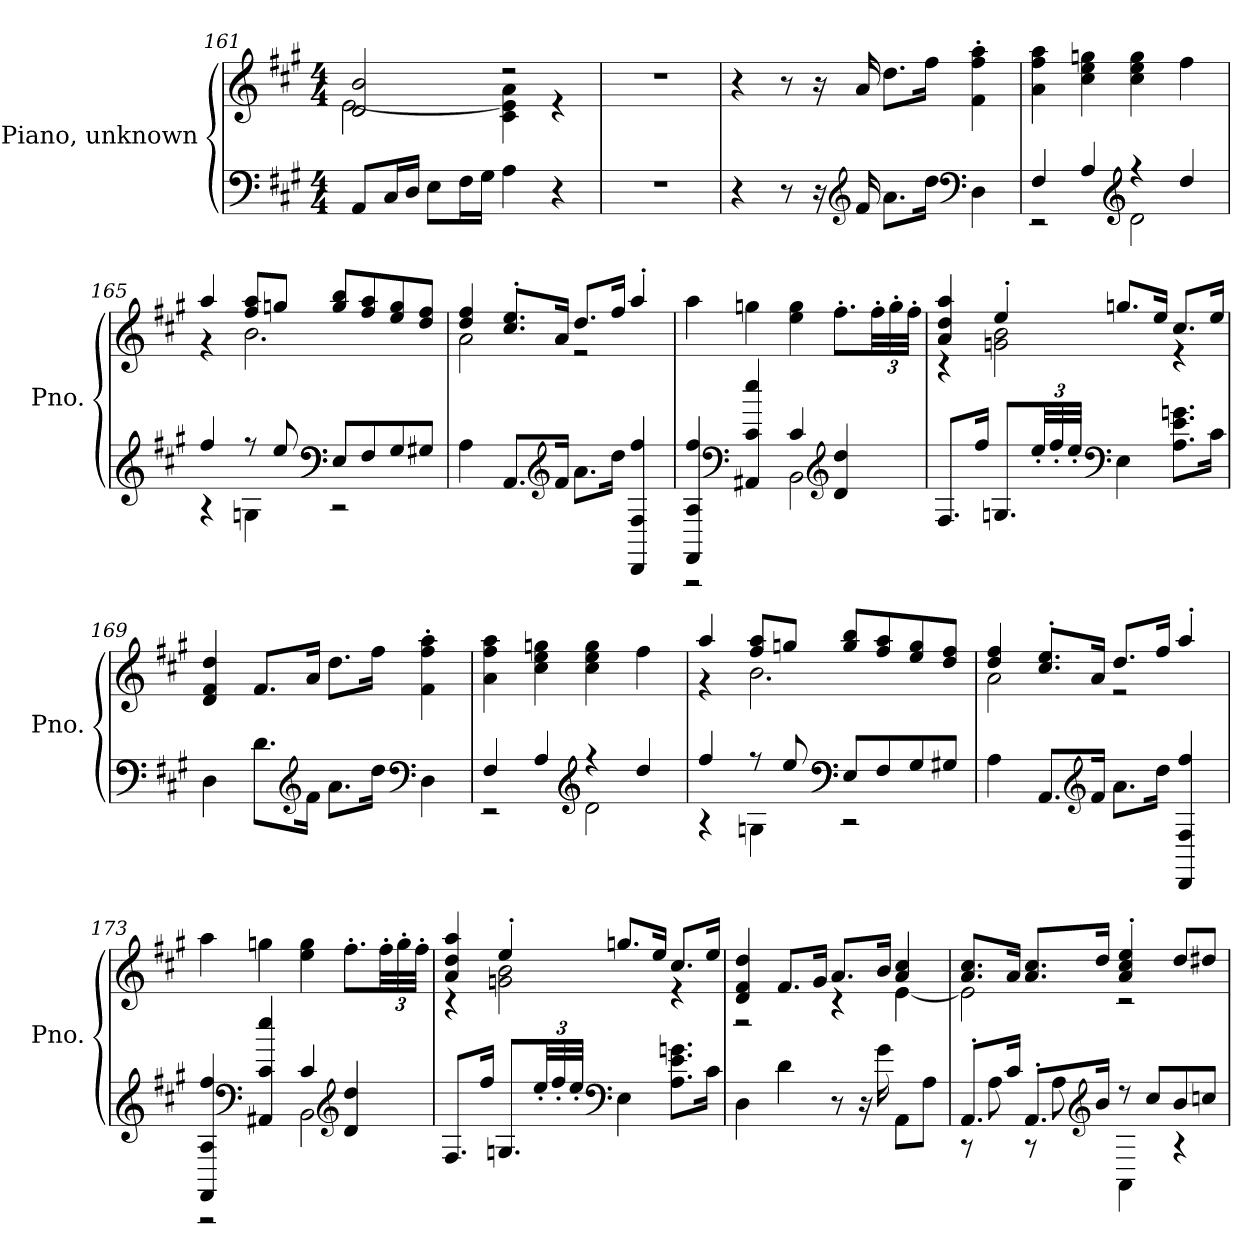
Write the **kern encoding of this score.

**kern	**kern
*part1	*part1
*staff2	*staff1
*I"Piano, unknown	*
*I'Pno.	*
*clefF4	*clefG2
*k[f#c#g#]	*k[f#c#g#]
*M4/4	*M4/4
=161	=161
*	*^
8AA/L	2d/ 2b/	[2e\
16C#/L	.	.
16D/JJ	.	.
8E\L	.	.
16F#\L	.	.
16G#\JJ	.	.
4A\	2r	4c#\ 4e\] 4a\
4r	.	4r
*	*v	*v
=162	=162
1r	1r
!!LO:LB:g=z
=163	=163
4r	4r
8r	8r
16r	16r
*clefG2	*
16f#/	16a/
8.a\L	8.dd\L
16dd\Jk	16ff#\Jk
*clefF4	*
4D\	4f#\' 4ff#\' 4aa\'
=164	=164
*^	*
4F#/	2r	4a\ 4ff#\ 4aa\
4A/	.	4cc#\ 4ee\ 4ggn\
*clefG2	*	*
4r	2d\	4cc#\ 4ee\ 4gg\
4dd/	.	4ff#\
=165	=165	=165
*	*	*^
4ff#/	4r	4aa/	4r
8r	4Gn\	8ff#/ 8aa/L	2.b\
8ee/	.	8ggn/J	.
*clefF4	*	*	*
8E/L	2r	8gg/ 8bb/L	.
8F#/	.	8ff#/ 8aa/	.
8G/	.	8ee/ 8gg/	.
8G#X/J	.	8dd/ 8ff#/J	.
*v	*v	*	*
=166	=166	=166
4A\	4dd/ 4ff#/	2a\
8.AA/L	8.cc#/' 8.ee/'L	.
*clefG2	*	*
16f#/Jk	16a/Jk	.
8.a\L	8.dd/L	2r
16dd\Jk	16ff#/Jk	.
4DD/ 4F#/ 4ff#/	4aa'/	.
*	*v	*v
!!LO:LB:g=z
=167	=167
*^	*
4FF#/ 4A/ 4ff#/	2r	4aa\
*clefF4	*	*
4AA#X/ 4c#/ 4ee/	.	4ggn\
4c#/	2BB\	4ee\ 4gg\
*clefG2	*	*
4d/ 4dd/	.	8.ff#'\L
*	*	*Xbrackettup
.	.	48ff#'\LL
.	.	48gg'\
.	.	48ff#'\JJJ
*v	*v	*
=168	=168
*	*^
8.F#/L	4a/ 4dd/ 4aa/	4r
16ff#/Jk	.	.
8.Gn/L	4ee'/	2gn\ 2b\
*Xbrackettup	*	*
48ee'/LL	.	.
48ff#'/	.	.
48ee'/JJJ	.	.
*clefF4	*	*
4E\	8.ggn/L	.
.	16ee/Jk	.
8.A\ 8.e\ 8.gn\L	8.cc#/L	4r
16c#\Jk	16ee/Jk	.
*	*v	*v
=169	=169
4D\	4d/ 4f#/ 4dd/
8.d\L	8.f#/L
*clefG2	*
16f#\Jk	16a/Jk
8.a\L	8.dd\L
16dd\Jk	16ff#\Jk
*clefF4	*
4D\	4f#\' 4ff#\' 4aa\'
!!LO:LB:g=z
=170	=170
*^	*
4F#/	2r	4a\ 4ff#\ 4aa\
4A/	.	4cc#\ 4ee\ 4ggn\
*clefG2	*	*
4r	2d\	4cc#\ 4ee\ 4gg\
4dd/	.	4ff#\
=171	=171	=171
*	*	*^
4ff#/	4r	4aa/	4r
8r	4Gn\	8ff#/ 8aa/L	2.b\
8ee/	.	8ggn/J	.
*clefF4	*	*	*
8E/L	2r	8gg/ 8bb/L	.
8F#/	.	8ff#/ 8aa/	.
8G/	.	8ee/ 8gg/	.
8G#X/J	.	8dd/ 8ff#/J	.
*v	*v	*	*
=172	=172	=172
4A\	4dd/ 4ff#/	2a\
8.AA/L	8.cc#/' 8.ee/'L	.
*clefG2	*	*
16f#/Jk	16a/Jk	.
8.a\L	8.dd/L	2r
16dd\Jk	16ff#/Jk	.
4DD/ 4F#/ 4ff#/	4aa'/	.
*	*v	*v
=173	=173
*^	*
4FF#/ 4A/ 4ff#/	2r	4aa\
*clefF4	*	*
4AA#X/ 4c#/ 4ee/	.	4ggn\
4c#/	2BB\	4ee\ 4gg\
*clefG2	*	*
4d/ 4dd/	.	8.ff#'\L
.	.	48ff#'\LL
.	.	48gg'\
.	.	48ff#'\JJJ
*v	*v	*
!!LO:PB:g=z
=174	=174
*	*^
8.F#/L	4a/ 4dd/ 4aa/	4r
16ff#/Jk	.	.
8.Gn/L	4ee'/	2gn\ 2b\
48ee'/LL	.	.
48ff#'/	.	.
48ee'/JJJ	.	.
*clefF4	*	*
4E\	8.ggn/L	.
.	16ee/Jk	.
8.A\ 8.e\ 8.gn\L	8.cc#/L	4r
16c#\Jk	16ee/Jk	.
=175	=175	=175
4D\	4d/ 4f#/ 4dd/	2r
4d\	8.f#/L	.
.	16g#/Jk	.
8r	8.a/L	4r
16r	.	.
16g#\	16b/Jk	.
8AA\L	4a/ 4cc#/	[4e\
8A\J	.	.
=176	=176	=176
*^	*	*
8.AA'/L	8r	8.a/ 8.cc#/L	2e\]
.	8A\	.	.
16c#/Jk	.	16a/Jk	.
8.AA'/L	8r	8.a/ 8.cc#/L	.
.	8A\	.	.
*clefG2	*	*	*
16b/Jk	.	16dd/Jk	.
8r	4AA\	4a/' 4cc#/' 4ee/'	2r
8cc#/L	.	.	.
8b/	4r	8dd/L	.
8ccn/J	.	8dd#X/J	.
*v	*v	*	*
*	*v	*v
=	=
*-	*-
